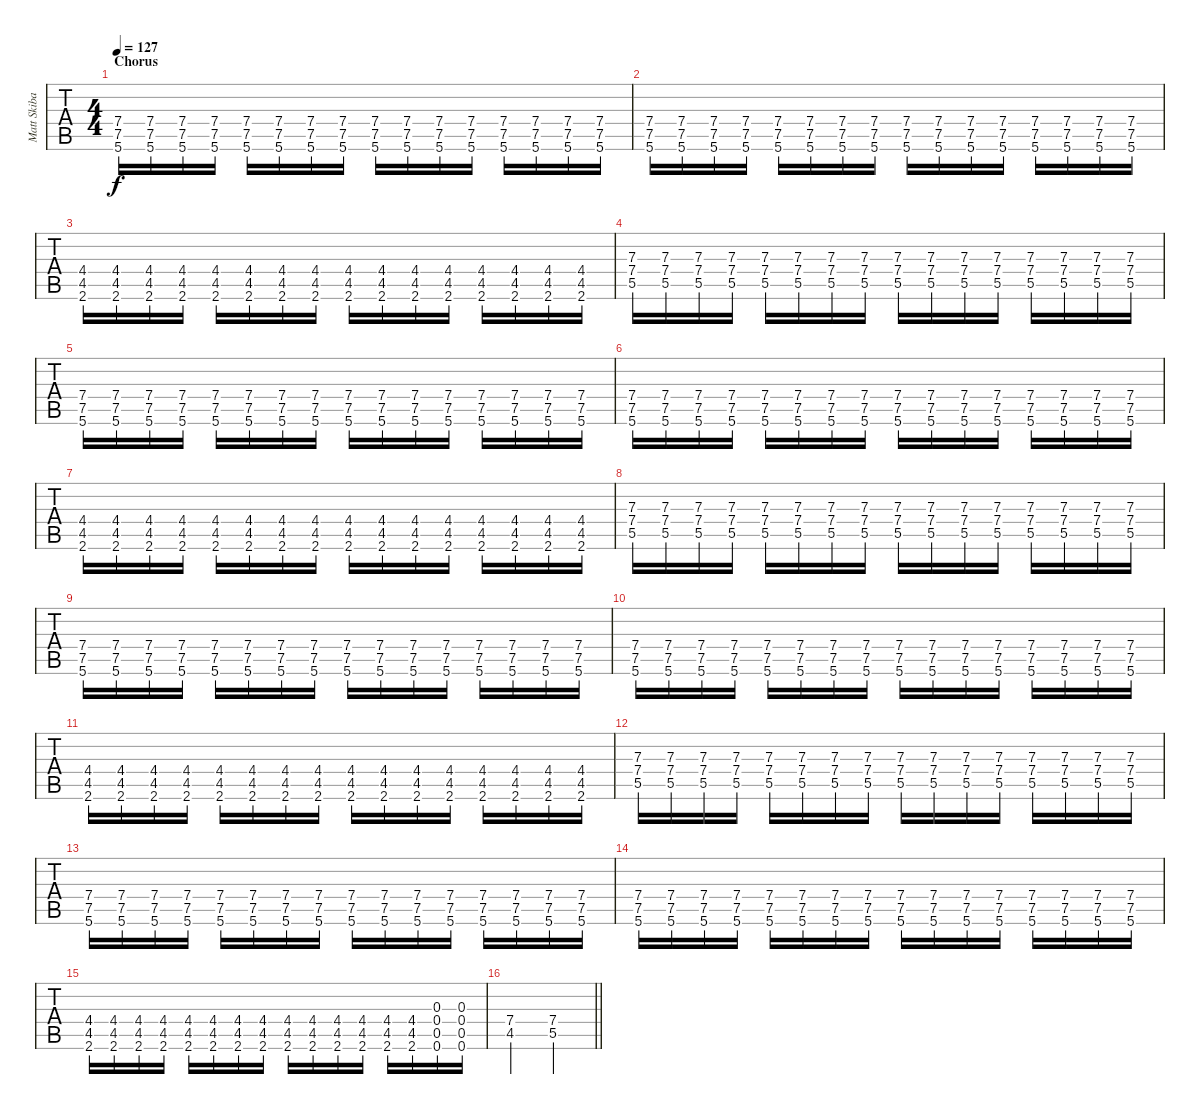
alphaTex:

\track ("Matt Skiba - Guitar Two" "Matt Skiba") {instrument distortionguitar}
\staff {tabs}
\tuning (E4 B3 G3 D3 A2 E2) {hide}
\ts (4 4)
\section ("" "Chorus")
\tempo 127
\clef g2
\ks a
(7.4 7.5 5.6).16{dy f} (7.4 7.5 5.6).16 (7.4 7.5 5.6).16 (7.4 7.5 5.6).16 (7.4 7.5 5.6).16 (7.4 7.5 5.6).16 (7.4 7.5 5.6).16 (7.4 7.5 5.6).16 (7.4 7.5 5.6).16 (7.4 7.5 5.6).16 (7.4 7.5 5.6).16 (7.4 7.5 5.6).16 (7.4 7.5 5.6).16 (7.4 7.5 5.6).16 (7.4 7.5 5.6).16 (7.4 7.5 5.6).16 |
(7.4 7.5 5.6).16 (7.4 7.5 5.6).16 (7.4 7.5 5.6).16 (7.4 7.5 5.6).16 (7.4 7.5 5.6).16 (7.4 7.5 5.6).16 (7.4 7.5 5.6).16 (7.4 7.5 5.6).16 (7.4 7.5 5.6).16 (7.4 7.5 5.6).16 (7.4 7.5 5.6).16 (7.4 7.5 5.6).16 (7.4 7.5 5.6).16 (7.4 7.5 5.6).16 (7.4 7.5 5.6).16 (7.4 7.5 5.6).16 |
(4.4 4.5 2.6).16 (4.4 4.5 2.6).16 (4.4 4.5 2.6).16 (4.4 4.5 2.6).16 (4.4 4.5 2.6).16 (4.4 4.5 2.6).16 (4.4 4.5 2.6).16 (4.4 4.5 2.6).16 (4.4 4.5 2.6).16 (4.4 4.5 2.6).16 (4.4 4.5 2.6).16 (4.4 4.5 2.6).16 (4.4 4.5 2.6).16 (4.4 4.5 2.6).16 (4.4 4.5 2.6).16 (4.4 4.5 2.6).16 |
(7.3 7.4 5.5).16 (7.3 7.4 5.5).16 (7.3 7.4 5.5).16 (7.3 7.4 5.5).16 (7.3 7.4 5.5).16 (7.3 7.4 5.5).16 (7.3 7.4 5.5).16 (7.3 7.4 5.5).16 (7.3 7.4 5.5).16 (7.3 7.4 5.5).16 (7.3 7.4 5.5).16 (7.3 7.4 5.5).16 (7.3 7.4 5.5).16 (7.3 7.4 5.5).16 (7.3 7.4 5.5).16 (7.3 7.4 5.5).16 |
(7.4 7.5 5.6).16 (7.4 7.5 5.6).16 (7.4 7.5 5.6).16 (7.4 7.5 5.6).16 (7.4 7.5 5.6).16 (7.4 7.5 5.6).16 (7.4 7.5 5.6).16 (7.4 7.5 5.6).16 (7.4 7.5 5.6).16 (7.4 7.5 5.6).16 (7.4 7.5 5.6).16 (7.4 7.5 5.6).16 (7.4 7.5 5.6).16 (7.4 7.5 5.6).16 (7.4 7.5 5.6).16 (7.4 7.5 5.6).16 |
(7.4 7.5 5.6).16 (7.4 7.5 5.6).16 (7.4 7.5 5.6).16 (7.4 7.5 5.6).16 (7.4 7.5 5.6).16 (7.4 7.5 5.6).16 (7.4 7.5 5.6).16 (7.4 7.5 5.6).16 (7.4 7.5 5.6).16 (7.4 7.5 5.6).16 (7.4 7.5 5.6).16 (7.4 7.5 5.6).16 (7.4 7.5 5.6).16 (7.4 7.5 5.6).16 (7.4 7.5 5.6).16 (7.4 7.5 5.6).16 |
(4.4 4.5 2.6).16 (4.4 4.5 2.6).16 (4.4 4.5 2.6).16 (4.4 4.5 2.6).16 (4.4 4.5 2.6).16 (4.4 4.5 2.6).16 (4.4 4.5 2.6).16 (4.4 4.5 2.6).16 (4.4 4.5 2.6).16 (4.4 4.5 2.6).16 (4.4 4.5 2.6).16 (4.4 4.5 2.6).16 (4.4 4.5 2.6).16 (4.4 4.5 2.6).16 (4.4 4.5 2.6).16 (4.4 4.5 2.6).16 |
(7.3 7.4 5.5).16 (7.3 7.4 5.5).16 (7.3 7.4 5.5).16 (7.3 7.4 5.5).16 (7.3 7.4 5.5).16 (7.3 7.4 5.5).16 (7.3 7.4 5.5).16 (7.3 7.4 5.5).16 (7.3 7.4 5.5).16 (7.3 7.4 5.5).16 (7.3 7.4 5.5).16 (7.3 7.4 5.5).16 (7.3 7.4 5.5).16 (7.3 7.4 5.5).16 (7.3 7.4 5.5).16 (7.3 7.4 5.5).16 |
(7.4 7.5 5.6).16 (7.4 7.5 5.6).16 (7.4 7.5 5.6).16 (7.4 7.5 5.6).16 (7.4 7.5 5.6).16 (7.4 7.5 5.6).16 (7.4 7.5 5.6).16 (7.4 7.5 5.6).16 (7.4 7.5 5.6).16 (7.4 7.5 5.6).16 (7.4 7.5 5.6).16 (7.4 7.5 5.6).16 (7.4 7.5 5.6).16 (7.4 7.5 5.6).16 (7.4 7.5 5.6).16 (7.4 7.5 5.6).16 |
(7.4 7.5 5.6).16 (7.4 7.5 5.6).16 (7.4 7.5 5.6).16 (7.4 7.5 5.6).16 (7.4 7.5 5.6).16 (7.4 7.5 5.6).16 (7.4 7.5 5.6).16 (7.4 7.5 5.6).16 (7.4 7.5 5.6).16 (7.4 7.5 5.6).16 (7.4 7.5 5.6).16 (7.4 7.5 5.6).16 (7.4 7.5 5.6).16 (7.4 7.5 5.6).16 (7.4 7.5 5.6).16 (7.4 7.5 5.6).16 |
(4.4 4.5 2.6).16 (4.4 4.5 2.6).16 (4.4 4.5 2.6).16 (4.4 4.5 2.6).16 (4.4 4.5 2.6).16 (4.4 4.5 2.6).16 (4.4 4.5 2.6).16 (4.4 4.5 2.6).16 (4.4 4.5 2.6).16 (4.4 4.5 2.6).16 (4.4 4.5 2.6).16 (4.4 4.5 2.6).16 (4.4 4.5 2.6).16 (4.4 4.5 2.6).16 (4.4 4.5 2.6).16 (4.4 4.5 2.6).16 |
(7.3 7.4 5.5).16 (7.3 7.4 5.5).16 (7.3 7.4 5.5).16 (7.3 7.4 5.5).16 (7.3 7.4 5.5).16 (7.3 7.4 5.5).16 (7.3 7.4 5.5).16 (7.3 7.4 5.5).16 (7.3 7.4 5.5).16 (7.3 7.4 5.5).16 (7.3 7.4 5.5).16 (7.3 7.4 5.5).16 (7.3 7.4 5.5).16 (7.3 7.4 5.5).16 (7.3 7.4 5.5).16 (7.3 7.4 5.5).16 |
(7.4 7.5 5.6).16 (7.4 7.5 5.6).16 (7.4 7.5 5.6).16 (7.4 7.5 5.6).16 (7.4 7.5 5.6).16 (7.4 7.5 5.6).16 (7.4 7.5 5.6).16 (7.4 7.5 5.6).16 (7.4 7.5 5.6).16 (7.4 7.5 5.6).16 (7.4 7.5 5.6).16 (7.4 7.5 5.6).16 (7.4 7.5 5.6).16 (7.4 7.5 5.6).16 (7.4 7.5 5.6).16 (7.4 7.5 5.6).16 |
(7.4 7.5 5.6).16 (7.4 7.5 5.6).16 (7.4 7.5 5.6).16 (7.4 7.5 5.6).16 (7.4 7.5 5.6).16 (7.4 7.5 5.6).16 (7.4 7.5 5.6).16 (7.4 7.5 5.6).16 (7.4 7.5 5.6).16 (7.4 7.5 5.6).16 (7.4 7.5 5.6).16 (7.4 7.5 5.6).16 (7.4 7.5 5.6).16 (7.4 7.5 5.6).16 (7.4 7.5 5.6).16 (7.4 7.5 5.6).16 |
(4.4 4.5 2.6).16 (4.4 4.5 2.6).16 (4.4 4.5 2.6).16 (4.4 4.5 2.6).16 (4.4 4.5 2.6).16 (4.4 4.5 2.6).16 (4.4 4.5 2.6).16 (4.4 4.5 2.6).16 (4.4 4.5 2.6).16 (4.4 4.5 2.6).16 (4.4 4.5 2.6).16 (4.4 4.5 2.6).16 (4.4 4.5 2.6).16 (4.4 4.5 2.6).16 (0.3 0.4 0.5 0.6).16 (0.3 0.4 0.5 0.6).16 |
\barLineRight lightlight
(7.4 4.5).2 (7.4 5.5).2
